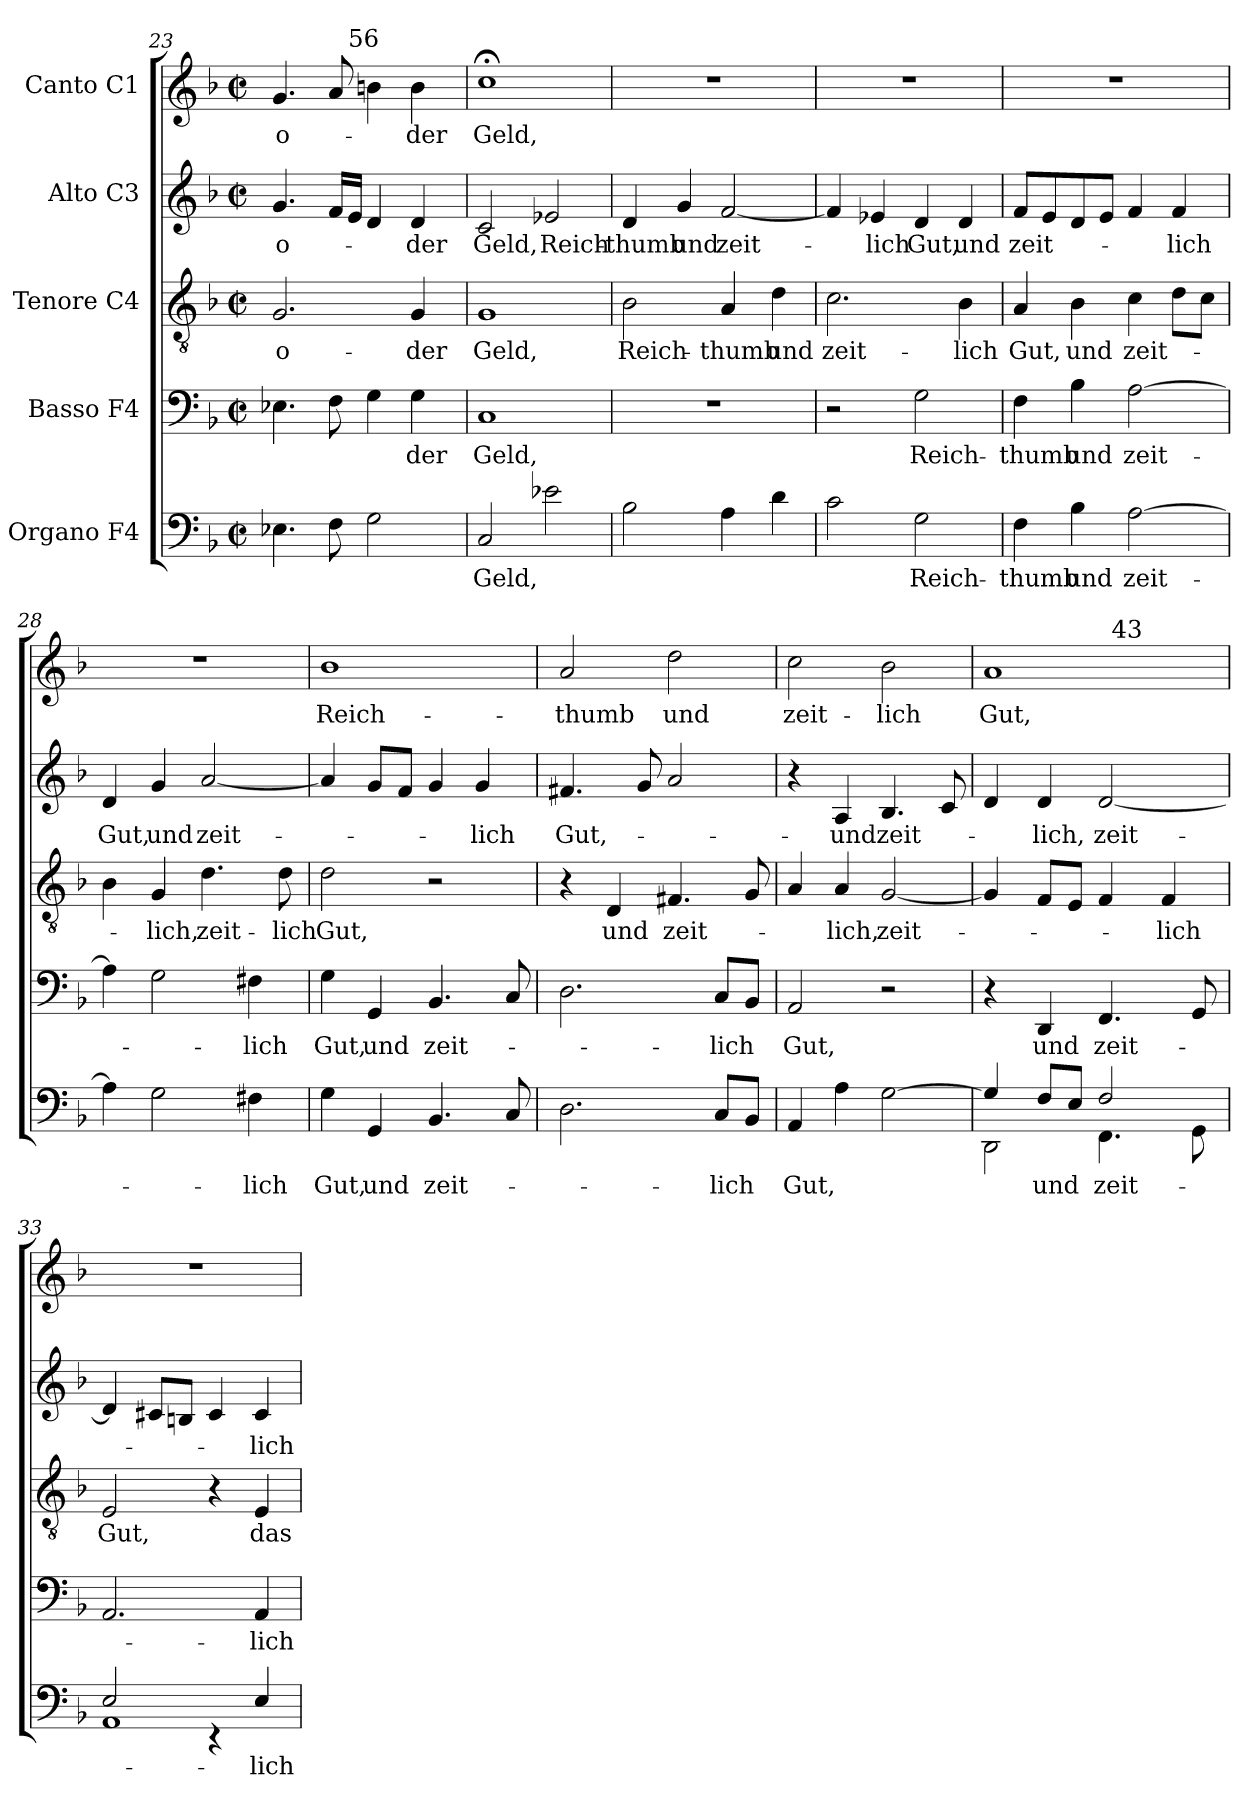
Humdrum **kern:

**kern	**text	**kern	**text	**kern	**text	**kern	**text	**kern	**text
*part5	*part5	*part4	*part4	*part3	*part3	*part2	*part2	*part1	*part1
*staff5	*staff5	*staff4	*staff4	*staff3	*staff3	*staff2	*staff2	*staff1	*staff1
*I"Organo  F4	*	*I"Basso  F4	*	*I"Tenore  C4	*	*I"Alto  C3	*	*I"Canto  C1	*
*clefF4	*	*clefF4	*	*clefGv2	*	*clefG2	*	*clefG2	*
*k[b-]	*	*k[b-]	*	*k[b-]	*	*k[b-]	*	*k[b-]	*
*F:	*	*F:	*	*F:	*	*F:	*	*F:	*
*M2/2	*	*M2/2	*	*M2/2	*	*M2/2	*	*M2/2	*
*met(c|)	*	*met(c|)	*	*met(c|)	*	*met(c|)	*	*met(c|)	*
=23	=23	=23	=23	=23	=23	=23	=23	=23	=23
!	!	!	!	!	!LO:LY:b:cj	!	!LO:LY:b:cj	!	!LO:LY:b:cj
*	*	*	*	*	*	*	*	*^	*
4.E-X\	.	4.E-X\	.	2.G/	o-	4.g/	o-	4.g/	4..ryy	o-
8F\	.	8F\	.	.	.	16f/L	.	8a/	.	.
!	!	!	!	!	!	!	!	!	!LO:TX:a:t=56	!
.	.	.	.	.	.	16e/J	.	.	2ryy	.
2G\	.	4G\	.	.	.	4d/	.	4bn\	.	.
!	!	!	!LO:LY:b:cj	!	!LO:LY:b:cj	!	!LO:LY:b:cj	!	!	!LO:LY:b:cj
.	.	4G\	-der	4G/	-der	4d/	-der	4b\	.	-der
.	.	.	.	.	.	.	.	.	16ryy	.
=24	=24	=24	=24	=24	=24	=24	=24	=24	=24	=24
!	!LO:LY:a:cj	!	!LO:LY:b:cj	!	!LO:LY:b:cj	!	!LO:LY:b:cj	!	!	!LO:LY:b:cj
*	*	*	*	*	*	*	*	*v	*v	*
2C/	-Geld,	1C	Geld,	1G	Geld,	2c/	Geld,	1cc;<	Geld,
!	!	!	!	!	!	!	!LO:LY:b:cj	!	!
2e-X\	.	.	.	.	.	2e-X/	Reich-	.	.
=25	=25	=25	=25	=25	=25	=25	=25	=25	=25
!	!	!	!	!	!LO:LY:b:cj	!	!LO:LY:b:cj	!	!
2B-\	.	1r	.	2B-\	Reich-	4d/	-thumb	1r	.
!	!	!	!	!	!	!	!LO:LY:b:cj	!	!
.	.	.	.	.	.	4g/	und	.	.
!	!	!	!	!	!LO:LY:b:cj	!	!LO:LY:b:cj	!	!
4A\	.	.	.	4A/	-thumb	[>2f/	zeit-	.	.
!	!	!	!	!	!LO:LY:b:cj	!	!	!	!
4d\	.	.	.	4d\	und	.	.	.	.
!!LO:PB:g=z
=26	=26	=26	=26	=26	=26	=26	=26	=26	=26
!	!	!	!	!	!LO:LY:b:cj	!	!	!	!
2c\	.	2r	.	2.c\	zeit-	4f/]	.	1r	.
!	!	!	!	!	!	!	!LO:LY:b:cj	!	!
.	.	.	.	.	.	4e-X/	-lich	.	.
!	!LO:LY:a:cj	!	!LO:LY:b:cj	!	!	!	!LO:LY:b:cj	!	!
2G\	Reich-	2G\	Reich-	.	.	4d/	Gut,	.	.
!	!	!	!	!	!LO:LY:b:cj	!	!LO:LY:b:cj	!	!
.	.	.	.	4B-\	-lich	4d/	und	.	.
=27	=27	=27	=27	=27	=27	=27	=27	=27	=27
!	!LO:LY:a:cj	!	!LO:LY:b:cj	!	!LO:LY:b:cj	!	!LO:LY:b:cj	!	!
4F\	-thumb	4F\	-thumb	4A/	Gut,	8f/L	zeit-	1r	.
.	.	.	.	.	.	8e/	.	.	.
!	!LO:LY:a:cj	!	!LO:LY:b:cj	!	!LO:LY:b:cj	!	!	!	!
4B-\	und	4B-\	und	4B-\	und	8d/	.	.	.
.	.	.	.	.	.	8e/J	.	.	.
!	!LO:LY:a:cj	!	!LO:LY:b:cj	!	!LO:LY:b:cj	!	!	!	!
[>2A<\	zeit-	[>2A\	zeit-	4c\	zeit-	4f/	.	.	.
!	!	!	!	!	!	!	!LO:LY:b:cj	!	!
.	.	.	.	8d\L	.	4f/	-lich	.	.
.	.	.	.	8c\J	.	.	.	.	.
=28	=28	=28	=28	=28	=28	=28	=28	=28	=28
!	!	!	!	!	!	!	!LO:LY:b:cj	!	!
4A<\]	.	4A\]	.	4B-\	.	4d/	Gut,	1r	.
!	!	!	!	!	!LO:LY:b:cj	!	!LO:LY:b:cj	!	!
2G<\	.	2G\	.	4G/	-lich,	4g/	und	.	.
!	!	!	!	!	!LO:LY:b:cj	!	!LO:LY:b:cj	!	!
.	.	.	.	4.d\	zeit-	[<2a/	zeit-	.	.
!	!LO:LY:a:cj	!	!LO:LY:b:cj	!	!	!	!	!	!
4F#X<\	-lich	4F#X\	-lich	.	.	.	.	.	.
!	!	!	!	!	!LO:LY:b:cj	!	!	!	!
.	.	.	.	8d\	-lich	.	.	.	.
=29	=29	=29	=29	=29	=29	=29	=29	=29	=29
!	!LO:LY:a:cj	!	!LO:LY:b:cj	!	!LO:LY:b:cj	!	!	!	!LO:LY:b:cj
4G\	Gut,	4G\	Gut,	2d\	Gut,	4a/]	.	1b-	Reich-
!	!LO:LY:a:cj	!	!LO:LY:b:cj	!	!	!	!	!	!
4GG/	und	4GG/	und	.	.	8g/L	.	.	.
.	.	.	.	.	.	8f/J	.	.	.
!	!LO:LY:a:cj	!	!LO:LY:b:cj	!	!	!	!	!	!
4.BB-</	zeit-	4.BB-/	zeit-	2r	.	4g/	.	.	.
!	!	!	!	!	!	!	!LO:LY:b:cj	!	!
.	.	.	.	.	.	4g/	-lich	.	.
8C/	.	8C/	.	.	.	.	.	.	.
=30	=30	=30	=30	=30	=30	=30	=30	=30	=30
!	!	!	!	!	!	!	!LO:LY:b:cj	!	!LO:LY:b:cj
2.D\	.	2.D\	.	4r	.	4.f#X/	Gut,-	2a/	-thumb
!	!	!	!	!	!LO:LY:b:cj	!	!	!	!
.	.	.	.	4D/	und	.	.	.	.
.	.	.	.	.	.	8g/	.	.	.
!	!	!	!	!	!LO:LY:b:cj	!	!	!	!LO:LY:b:cj
.	.	.	.	4.F#X/	zeit-	2a/	.	2dd\	und
!	!LO:LY:a:cj	!	!LO:LY:b:cj	!	!	!	!	!	!
8C/L	-lich	8C/L	-lich	.	.	.	.	.	.
8BB-/J	.	8BB-/J	.	8G/	.	.	.	.	.
=31	=31	=31	=31	=31	=31	=31	=31	=31	=31
!	!LO:LY:a:cj	!	!LO:LY:b:cj	!	!	!	!	!	!LO:LY:b:cj
4AA</	Gut,	2AA/	Gut,	4A/	.	4r	.	2cc\	zeit-
!	!	!	!	!	!LO:LY:b:cj	!	!LO:LY:b:cj	!	!
4A\	.	.	.	4A/	-lich,	4A/	-und	.	.
!	!	!	!	!	!LO:LY:b:cj	!	!LO:LY:b:cj	!	!LO:LY:b:cj
[>2G\	.	2r	.	[>2G/	zeit-	4.B-/	zeit-	2b-\	-lich
.	.	.	.	.	.	8c/	.	.	.
!!LO:LB:g=z
=32	=32	=32	=32	=32	=32	=32	=32	=32	=32
*^	*	*	*	*	*	*	*	*	*
!	!	!	!	!	!	!	!	!	!	!LO:LY:b:cj
*	*	*	*^	*	*	*	*	*	*^	*
4G/]	2DD\	.	4r	8...ryy	.	4G/]	.	4d/	.	1a	2ryy	Gut,
.	.	.	.	2ryy	.	.	.	.	.	.	.	.
!	!	!LO:LY:a:cj	!	!	!LO:LY:b:cj	!	!	!	!LO:LY:b:cj	!	!	!
8F/L	.	und	4DD/	.	und	8F/L	.	4d/	-lich,	.	.	.
8E/J	.	.	.	.	.	8E/J	.	.	.	.	.	.
!	!	!LO:LY:a:cj	!	!	!LO:LY:b:cj	!	!	!	!LO:LY:b:cj	!	!	!
2F/	4.FF\	zeit-	4.FF/	.	zeit-	4F/	.	[<2d/	zeit-	.	32ryy	.
!	!	!	!	!	!	!	!	!	!	!	!LO:TX:a:t=43	!
.	.	.	.	.	.	.	.	.	.	.	4...ryy	.
.	.	.	.	4ryy	.	.	.	.	.	.	.	.
!	!	!	!	!	!	!	!LO:LY:b:cj	!	!	!	!	!
.	.	.	.	.	.	4F/	-lich	.	.	.	.	.
.	8GG\	.	8GG/	.	.	.	.	.	.	.	.	.
.	.	.	.	64ryy	.	.	.	.	.	.	.	.
=33	=33	=33	=33	=33	=33	=33	=33	=33	=33	=33	=33	=33
!	!	!	!	!	!	!	!LO:LY:b:cj	!	!	!	!	!
*	*	*	*v	*v	*	*	*	*	*	*v	*v	*
2E/	1AA	.	2.AA/	.	2E/	Gut,	4d/]	.	1r	.
.	.	.	.	.	.	.	8c#X/L	.	.	.
.	.	.	.	.	.	.	8Bn/J	.	.	.
4rEE	.	.	.	.	4r	.	4c#/	.	.	.
!	!	!LO:LY:a:cj	!	!LO:LY:b:cj	!	!LO:LY:b:cj	!	!LO:LY:b:cj	!	!
4E/	.	-lich-	4AA/	-lich-	4E/	das	4c#/	-lich	.	.
*v	*v	*	*	*	*	*	*	*	*	*
=	=	=	=	=	=	=	=	=	=
*-	*-	*-	*-	*-	*-	*-	*-	*-	*-
